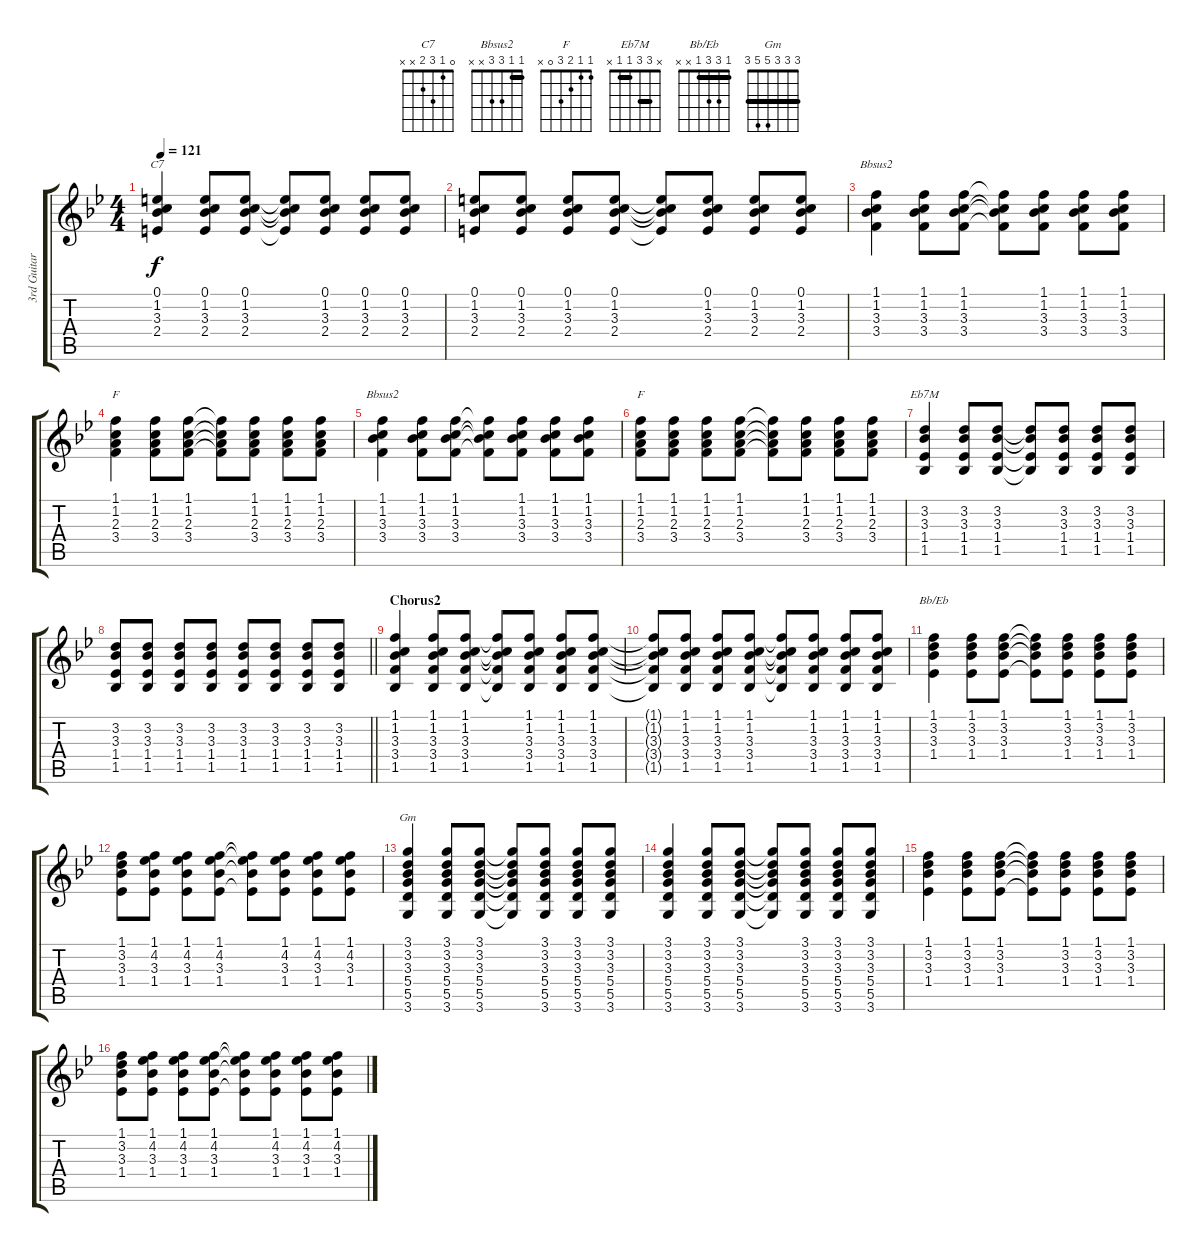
\track ("3rd Guitar" "3rd Guitar") {instrument electricguitarclean}
\staff {score tabs}
\tuning (E4 B3 G3 D3 A2 E2) {hide}
\chord ("C7" 0 1 3 2 x x)
\chord ("Bbsus2" 1 1 3 3 1 x) {barre 1}
\chord ("F" 1 1 2 3 0 x) {barre 1}
\chord ("Bbsus2" 1 1 3 3 x x) {barre 1}
\chord ("F" 1 1 2 3 0 x) {barre 0}
\chord ("Eb7M" x 3 3 1 1 x) {barre (1 3)}
\chord ("Bb/Eb" 1 3 3 1 x x) {barre 1}
\chord ("Gm" 3 3 3 5 5 3) {barre 3}
\ts (4 4)
\tempo 121
\clef g2
\ks bb
(0.1 1.2 3.3 2.4).4{ch "C7" dy f} (0.1 1.2 3.3 2.4).8 (0.1 1.2 3.3 2.4).8 (0.1{t} 1.2{t} 3.3{t} 2.4{t}).8 (0.1 1.2 3.3 2.4).8 (0.1 1.2 3.3 2.4).8 (0.1 1.2 3.3 2.4).8 |
(0.1 1.2 3.3 2.4).8 (0.1 1.2 3.3 2.4).8 (0.1 1.2 3.3 2.4).8 (0.1 1.2 3.3 2.4).8 (0.1{t} 1.2{t} 3.3{t} 2.4{t}).8 (0.1 1.2 3.3 2.4).8 (0.1 1.2 3.3 2.4).8 (0.1 1.2 3.3 2.4).8 |
(1.1 1.2 3.3 3.4).4{ch "Bbsus2"} (1.1 1.2 3.3 3.4).8 (1.1 1.2 3.3 3.4).8 (1.1{t} 1.2{t} 3.3{t} 3.4{t}).8 (1.1 1.2 3.3 3.4).8 (1.1 1.2 3.3 3.4).8 (1.1 1.2 3.3 3.4).8 |
(1.1 1.2 2.3 3.4).4{ch "F"} (1.1 1.2 2.3 3.4).8 (1.1 1.2 2.3 3.4).8 (1.1{t} 1.2{t} 2.3{t} 3.4{t}).8 (1.1 1.2 2.3 3.4).8 (1.1 1.2 2.3 3.4).8 (1.1 1.2 2.3 3.4).8 |
(1.1 1.2 3.3 3.4).4{ch "Bbsus2"} (1.1 1.2 3.3 3.4).8 (1.1 1.2 3.3 3.4).8 (1.1{t} 1.2{t} 3.3{t} 3.4{t}).8 (1.1 1.2 3.3 3.4).8 (1.1 1.2 3.3 3.4).8 (1.1 1.2 3.3 3.4).8 |
(1.1 1.2 2.3 3.4).8{ch "F"} (1.1 1.2 2.3 3.4).8 (1.1 1.2 2.3 3.4).8 (1.1 1.2 2.3 3.4).8 (1.1{t} 1.2{t} 2.3{t} 3.4{t}).8 (1.1 1.2 2.3 3.4).8 (1.1 1.2 2.3 3.4).8 (1.1 1.2 2.3 3.4).8 |
(3.2 3.3 1.4 1.5).4{ch "Eb7M"} (3.2 3.3 1.4 1.5).8 (3.2 3.3 1.4 1.5).8 (3.2{t} 3.3{t} 1.4{t} 1.5{t}).8 (3.2 3.3 1.4 1.5).8 (3.2 3.3 1.4 1.5).8 (3.2 3.3 1.4 1.5).8 |
\barLineRight lightlight
(3.2 3.3 1.4 1.5).8 (3.2 3.3 1.4 1.5).8 (3.2 3.3 1.4 1.5).8 (3.2 3.3 1.4 1.5).8 (3.2 3.3 1.4 1.5).8 (3.2 3.3 1.4 1.5).8 (3.2 3.3 1.4 1.5).8 (3.2 3.3 1.4 1.5).8 |
\section ("" "Chorus2")
(1.1 1.2 3.3 3.4 1.5).4 (1.1 1.2 3.3 3.4 1.5).8 (1.1 1.2 3.3 3.4 1.5).8 (1.1{t} 1.2{t} 3.3{t} 3.4{t} 1.5{t}).8 (1.1 1.2 3.3 3.4 1.5).8 (1.1 1.2 3.3 3.4 1.5).8 (1.1 1.2 3.3 3.4 1.5).8 |
(1.1{t} 1.2{t} 3.3{t} 3.4{t} 1.5{t}).8 (1.1 1.2 3.3 3.4 1.5).8 (1.1 1.2 3.3 3.4 1.5).8 (1.1 1.2 3.3 3.4 1.5).8 (1.1{t} 1.2{t} 3.3{t} 3.4{t} 1.5{t}).8 (1.1 1.2 3.3 3.4 1.5).8 (1.1 1.2 3.3 3.4 1.5).8 (1.1 1.2 3.3 3.4 1.5).8 |
(1.1 3.2 3.3 1.4).4{ch "Bb/Eb"} (1.1 3.2 3.3 1.4).8 (1.1 3.2 3.3 1.4).8 (1.1{t} 3.2{t} 3.3{t} 1.4{t}).8 (1.1 3.2 3.3 1.4).8 (1.1 3.2 3.3 1.4).8 (1.1 3.2 3.3 1.4).8 |
(1.1 3.2 3.3 1.4).8 (1.1 4.2 3.3 1.4).8 (1.1 4.2 3.3 1.4).8 (1.1 4.2 3.3 1.4).8 (1.1{t} 4.2{t} 3.3{t} 1.4{t}).8 (1.1 4.2 3.3 1.4).8 (1.1 4.2 3.3 1.4).8 (1.1 4.2 3.3 1.4).8 |
(3.1 3.2 3.3 5.4 5.5 3.6).4{ch "Gm"} (3.1 3.2 3.3 5.4 5.5 3.6).8 (3.1 3.2 3.3 5.4 5.5 3.6).8 (3.1{t} 3.2{t} 3.3{t} 5.4{t} 5.5{t} 3.6{t}).8 (3.1 3.2 3.3 5.4 5.5 3.6).8 (3.1 3.2 3.3 5.4 5.5 3.6).8 (3.1 3.2 3.3 5.4 5.5 3.6).8 |
(3.1 3.2 3.3 5.4 5.5 3.6).4 (3.1 3.2 3.3 5.4 5.5 3.6).8 (3.1 3.2 3.3 5.4 5.5 3.6).8 (3.1{t} 3.2{t} 3.3{t} 5.4{t} 5.5{t} 3.6{t}).8 (3.1 3.2 3.3 5.4 5.5 3.6).8 (3.1 3.2 3.3 5.4 5.5 3.6).8 (3.1 3.2 3.3 5.4 5.5 3.6).8 |
(1.1 3.2 3.3 1.4).4 (1.1 3.2 3.3 1.4).8 (1.1 3.2 3.3 1.4).8 (1.1{t} 3.2{t} 3.3{t} 1.4{t}).8 (1.1 3.2 3.3 1.4).8 (1.1 3.2 3.3 1.4).8 (1.1 3.2 3.3 1.4).8 |
(1.1 3.2 3.3 1.4).8 (1.1 4.2 3.3 1.4).8 (1.1 4.2 3.3 1.4).8 (1.1 4.2 3.3 1.4).8 (1.1{t} 4.2{t} 3.3{t} 1.4{t}).8 (1.1 4.2 3.3 1.4).8 (1.1 4.2 3.3 1.4).8 (1.1 4.2 3.3 1.4).8
